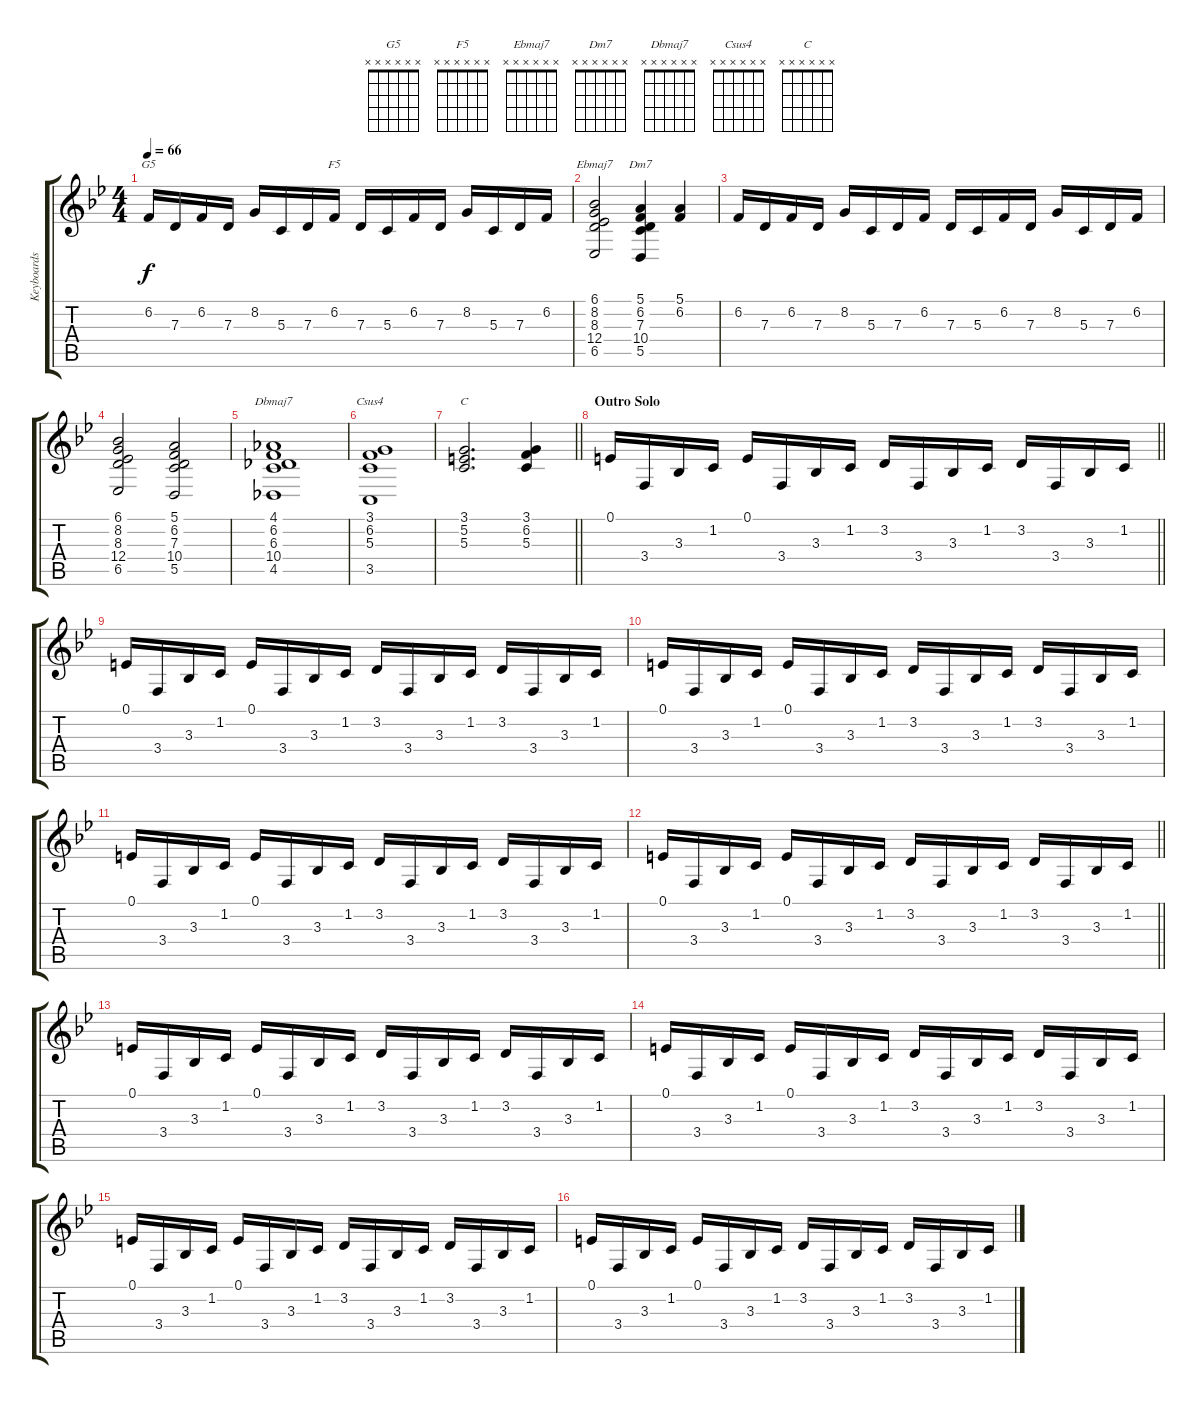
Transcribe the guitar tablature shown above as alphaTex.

\track ("Keyboards" "Keyboards") {instrument electricgrandpiano}
\staff {score tabs}
\tuning (E4 B3 G3 D3 A2 E2) {hide}
\chord ("G5" x x x x x x)
\chord ("F5" x x x x x x)
\chord ("Ebmaj7" x x x x x x)
\chord ("Dm7" x x x x x x)
\chord ("Dbmaj7" x x x x x x)
\chord ("Csus4" x x x x x x)
\chord ("C" x x x x x x)
\ts (4 4)
\tempo 66
\clef g2
\ks bb
6.2.16{ch "G5" dy f} 7.3.16 6.2.16 7.3.16 8.2.16 5.3.16 7.3.16 6.2.16{ch "F5"} 7.3.16 5.3.16 6.2.16 7.3.16 8.2.16 5.3.16 7.3.16 6.2.16 |
(6.1 8.2 8.3 12.4 6.5).2{ch "Ebmaj7"} (5.1 6.2 7.3 10.4 5.5).4{ch "Dm7"} (5.1 6.2).4 |
6.2.16 7.3.16 6.2.16 7.3.16 8.2.16 5.3.16 7.3.16 6.2.16 7.3.16 5.3.16 6.2.16 7.3.16 8.2.16 5.3.16 7.3.16 6.2.16 |
(6.1 8.2 8.3 12.4 6.5).2 (5.1 6.2 7.3 10.4 5.5).2 |
(4.1 6.2 6.3 10.4 4.5).1{ch "Dbmaj7"} |
(3.1 6.2 5.3 3.5).1{ch "Csus4"} |
\barLineRight lightlight
(3.1 5.2 5.3).2{d ch "C"} (3.1 6.2 5.3).4 |
\section ("" "Outro Solo")
\barLineRight lightlight
0.1.16 3.4.16 3.3.16 1.2.16 0.1.16 3.4.16 3.3.16 1.2.16 3.2.16 3.4.16 3.3.16 1.2.16 3.2.16 3.4.16 3.3.16 1.2.16 |
0.1.16 3.4.16 3.3.16 1.2.16 0.1.16 3.4.16 3.3.16 1.2.16 3.2.16 3.4.16 3.3.16 1.2.16 3.2.16 3.4.16 3.3.16 1.2.16 |
0.1.16 3.4.16 3.3.16 1.2.16 0.1.16 3.4.16 3.3.16 1.2.16 3.2.16 3.4.16 3.3.16 1.2.16 3.2.16 3.4.16 3.3.16 1.2.16 |
0.1.16 3.4.16 3.3.16 1.2.16 0.1.16 3.4.16 3.3.16 1.2.16 3.2.16 3.4.16 3.3.16 1.2.16 3.2.16 3.4.16 3.3.16 1.2.16 |
\barLineRight lightlight
0.1.16 3.4.16 3.3.16 1.2.16 0.1.16 3.4.16 3.3.16 1.2.16 3.2.16 3.4.16 3.3.16 1.2.16 3.2.16 3.4.16 3.3.16 1.2.16 |
0.1.16 3.4.16 3.3.16 1.2.16 0.1.16 3.4.16 3.3.16 1.2.16 3.2.16 3.4.16 3.3.16 1.2.16 3.2.16 3.4.16 3.3.16 1.2.16 |
0.1.16 3.4.16 3.3.16 1.2.16 0.1.16 3.4.16 3.3.16 1.2.16 3.2.16 3.4.16 3.3.16 1.2.16 3.2.16 3.4.16 3.3.16 1.2.16 |
0.1.16 3.4.16 3.3.16 1.2.16 0.1.16 3.4.16 3.3.16 1.2.16 3.2.16 3.4.16 3.3.16 1.2.16 3.2.16 3.4.16 3.3.16 1.2.16 |
0.1.16 3.4.16 3.3.16 1.2.16 0.1.16 3.4.16 3.3.16 1.2.16 3.2.16 3.4.16 3.3.16 1.2.16 3.2.16 3.4.16 3.3.16 1.2.16
